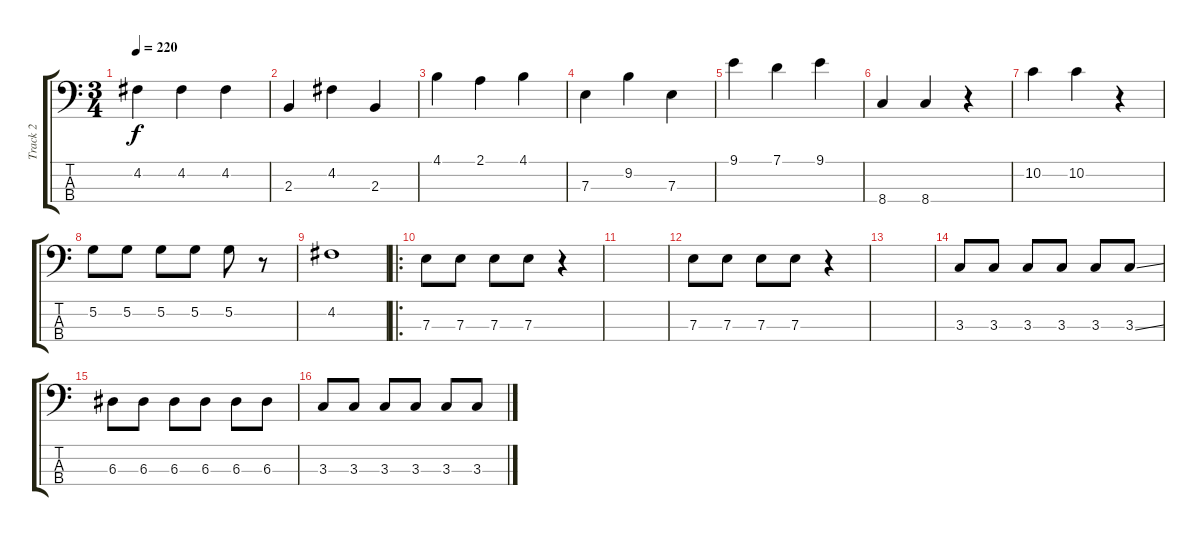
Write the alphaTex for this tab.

\track ("Track 2" "Track 2") {instrument electricbasspick}
\staff {score tabs}
\tuning (G2 D2 A1 E1) {hide}
\ts (3 4)
\tempo 220
\clef f4
\ks c
4.2.4{dy f} 4.2.4 4.2.4 |
2.3.4 4.2.4 2.3.4 |
4.1.4 2.1.4 4.1.4 |
7.3.4 9.2.4 7.3.4 |
9.1.4 7.1.4 9.1.4 |
8.4.4 8.4.4 r.4 |
10.2.4 10.2.4 r.4 |
5.2.8 5.2.8 5.2.8 5.2.8 5.2.8 r.8 |
4.2.1 |
\ro
7.3.8 7.3.8 7.3.8 7.3.8 r.4 |
|
7.3.8 7.3.8 7.3.8 7.3.8 r.4 |
|
3.3.8 3.3.8 3.3.8 3.3.8 3.3.8 3.3{ss}.8 |
6.3.8 6.3.8 6.3.8 6.3.8 6.3.8 6.3.8 |
3.3.8 3.3.8 3.3.8 3.3.8 3.3.8 3.3.8
